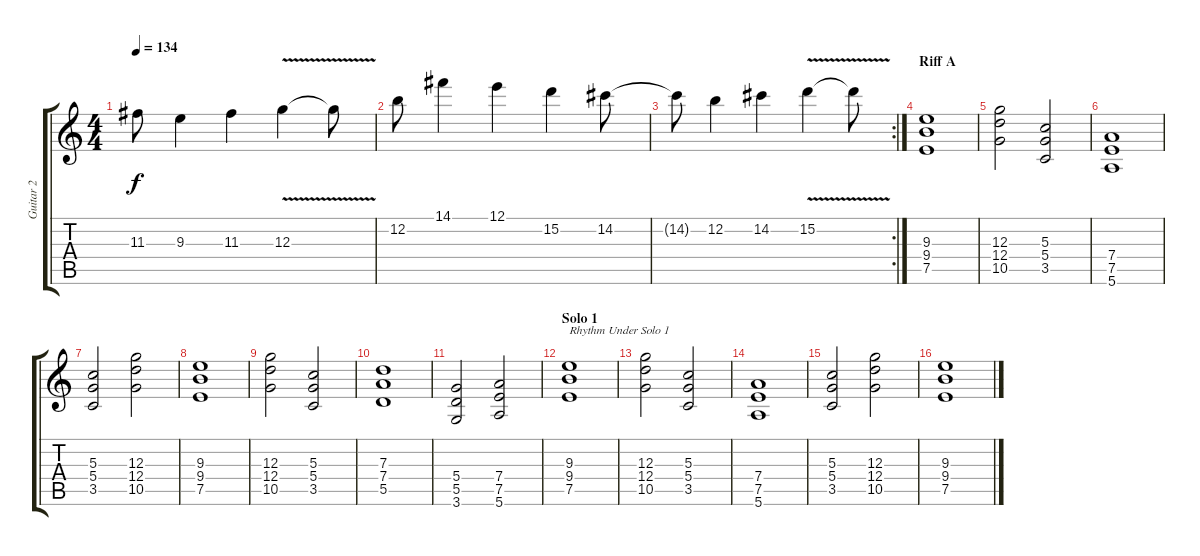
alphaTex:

\track ("Guitar 2" "Guitar 2") {instrument overdrivenguitar}
\staff {score tabs}
\tuning (E4 B3 G3 D3 A2 E2) {hide}
\ts (4 4)
\tempo 134
\clef g2
\ks c
11.3{t}.8{dy f} 9.3.4 11.3.4 12.3{v}.4 12.3{t}.8 |
12.2.8 14.1.4 12.1.4 15.2.4 14.2.8 |
\rc 2
14.2{t}.8 12.2.4 14.2.4 15.2{v}.4 15.2{t}.8 |
\section ("" "Riff A")
(9.3 9.4 7.5).1 |
(12.3 12.4 10.5).2 (5.3 5.4 3.5).2 |
(7.4 7.5 5.6).1 |
(5.3 5.4 3.5).2 (12.3 12.4 10.5).2 |
(9.3 9.4 7.5).1 |
(12.3 12.4 10.5).2 (5.3 5.4 3.5).2 |
(7.3 7.4 5.5).1 |
(5.4 5.5 3.6).2 (7.4 7.5 5.6).2 |
\section ("" "Solo 1")
(9.3 9.4 7.5).1{txt "Rhythm Under Solo 1"} |
(12.3 12.4 10.5).2 (5.3 5.4 3.5).2 |
(7.4 7.5 5.6).1 |
(5.3 5.4 3.5).2 (12.3 12.4 10.5).2 |
(9.3 9.4 7.5).1
